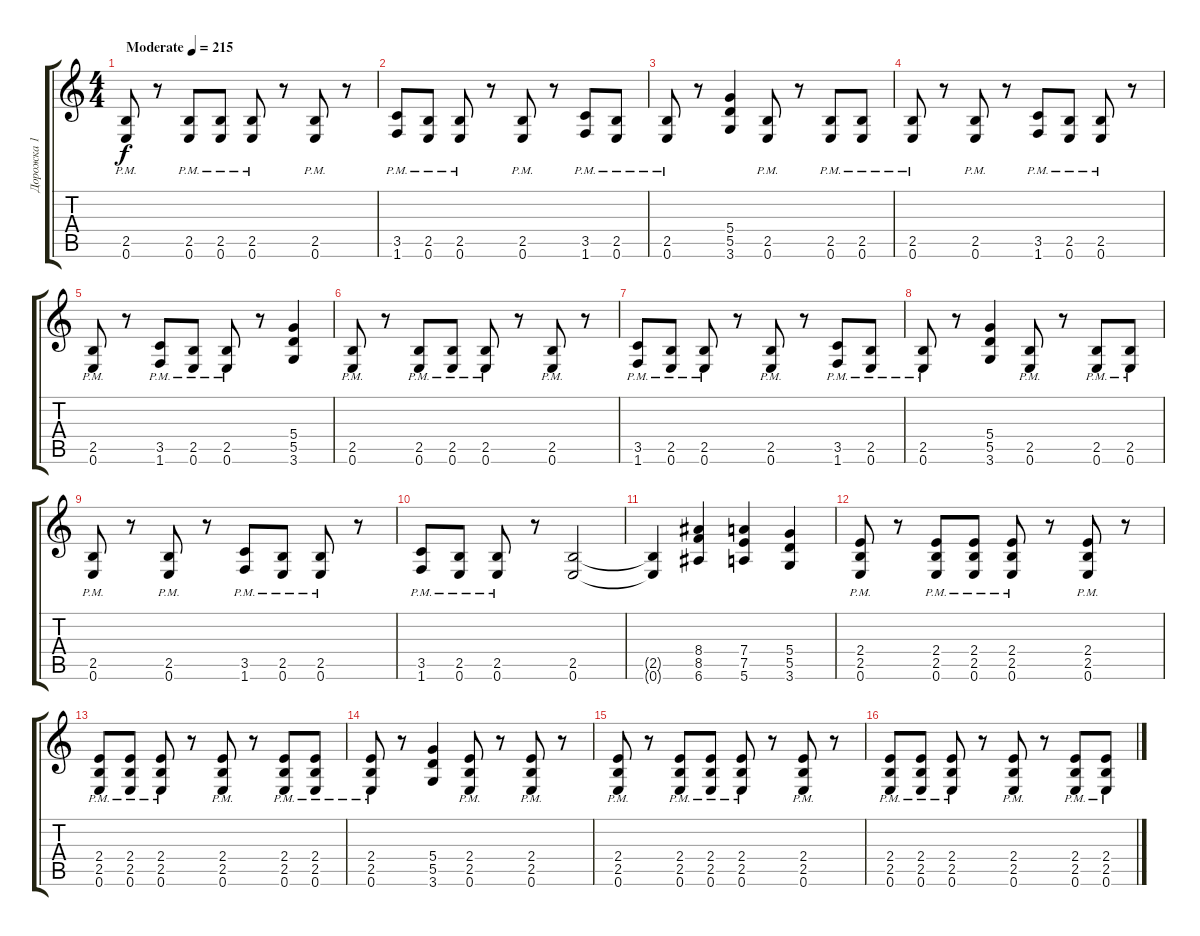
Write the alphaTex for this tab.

\track ("Дорожка 1" "Дорожка 1") {instrument distortionguitar}
\staff {score tabs}
\tuning (E4 B3 G3 D3 A2 E2) {hide}
\ts (4 4)
\tempo (215 "Moderate")
\clef g2
\ks c
(2.5{pm} 0.6{pm}).8{dy f instrument distortionguitar} r.8 (2.5{pm} 0.6{pm}).8 (2.5{pm} 0.6{pm}).8 (2.5{pm} 0.6{pm}).8 r.8 (2.5{pm} 0.6{pm}).8 r.8 |
(3.5{pm} 1.6{pm}).8 (2.5{pm} 0.6{pm}).8 (2.5{pm} 0.6{pm}).8 r.8 (2.5{pm} 0.6{pm}).8 r.8 (3.5{pm} 1.6{pm}).8 (2.5{pm} 0.6{pm}).8 |
(2.5{pm} 0.6{pm}).8 r.8 (5.4 5.5 3.6).4 (2.5{pm} 0.6{pm}).8 r.8 (2.5{pm} 0.6{pm}).8 (2.5{pm} 0.6{pm}).8 |
(2.5{pm} 0.6{pm}).8 r.8 (2.5{pm} 0.6{pm}).8 r.8 (3.5{pm} 1.6{pm}).8 (2.5{pm} 0.6{pm}).8 (2.5{pm} 0.6{pm}).8 r.8 |
(2.5{pm} 0.6{pm}).8 r.8 (3.5{pm} 1.6{pm}).8 (2.5{pm} 0.6{pm}).8 (2.5{pm} 0.6{pm}).8 r.8 (5.4 5.5 3.6).4 |
(2.5{pm} 0.6{pm}).8 r.8 (2.5{pm} 0.6{pm}).8 (2.5{pm} 0.6{pm}).8 (2.5{pm} 0.6{pm}).8 r.8 (2.5{pm} 0.6{pm}).8 r.8 |
(3.5{pm} 1.6{pm}).8 (2.5{pm} 0.6{pm}).8 (2.5{pm} 0.6{pm}).8 r.8 (2.5{pm} 0.6{pm}).8 r.8 (3.5{pm} 1.6{pm}).8 (2.5{pm} 0.6{pm}).8 |
(2.5{pm} 0.6{pm}).8 r.8 (5.4 5.5 3.6).4 (2.5{pm} 0.6{pm}).8 r.8 (2.5{pm} 0.6{pm}).8 (2.5{pm} 0.6{pm}).8 |
(2.5{pm} 0.6{pm}).8 r.8 (2.5{pm} 0.6{pm}).8 r.8 (3.5{pm} 1.6{pm}).8 (2.5{pm} 0.6{pm}).8 (2.5{pm} 0.6{pm}).8 r.8 |
(3.5{pm} 1.6{pm}).8 (2.5{pm} 0.6{pm}).8 (2.5{pm} 0.6{pm}).8 r.8 (2.5 0.6).2 |
(2.5{t} 0.6{t}).4 (8.4 8.5 6.6).4 (7.4 7.5 5.6).4 (5.4 5.5 3.6).4 |
(2.4{pm} 2.5{pm} 0.6{pm}).8 r.8 (2.4{pm} 2.5{pm} 0.6{pm}).8 (2.4{pm} 2.5{pm} 0.6{pm}).8 (2.4{pm} 2.5{pm} 0.6{pm}).8 r.8 (2.4{pm} 2.5{pm} 0.6{pm}).8 r.8 |
(2.4{pm} 2.5{pm} 0.6{pm}).8 (2.4{pm} 2.5{pm} 0.6{pm}).8 (2.4{pm} 2.5{pm} 0.6{pm}).8 r.8 (2.4{pm} 2.5{pm} 0.6{pm}).8 r.8 (2.4{pm} 2.5{pm} 0.6{pm}).8 (2.4{pm} 2.5{pm} 0.6{pm}).8 |
(2.4{pm} 2.5{pm} 0.6{pm}).8 r.8 (5.4 5.5 3.6).4 (2.4{pm} 2.5{pm} 0.6{pm}).8 r.8 (2.4{pm} 2.5{pm} 0.6{pm}).8 r.8 |
(2.4{pm} 2.5{pm} 0.6{pm}).8 r.8 (2.4{pm} 2.5{pm} 0.6{pm}).8 (2.4{pm} 2.5{pm} 0.6{pm}).8 (2.4{pm} 2.5{pm} 0.6{pm}).8 r.8 (2.4{pm} 2.5{pm} 0.6{pm}).8 r.8 |
(2.4{pm} 2.5{pm} 0.6{pm}).8 (2.4{pm} 2.5{pm} 0.6{pm}).8 (2.4{pm} 2.5{pm} 0.6{pm}).8 r.8 (2.4{pm} 2.5{pm} 0.6{pm}).8 r.8 (2.4{pm} 2.5{pm} 0.6{pm}).8 (2.4{pm} 2.5{pm} 0.6{pm}).8
